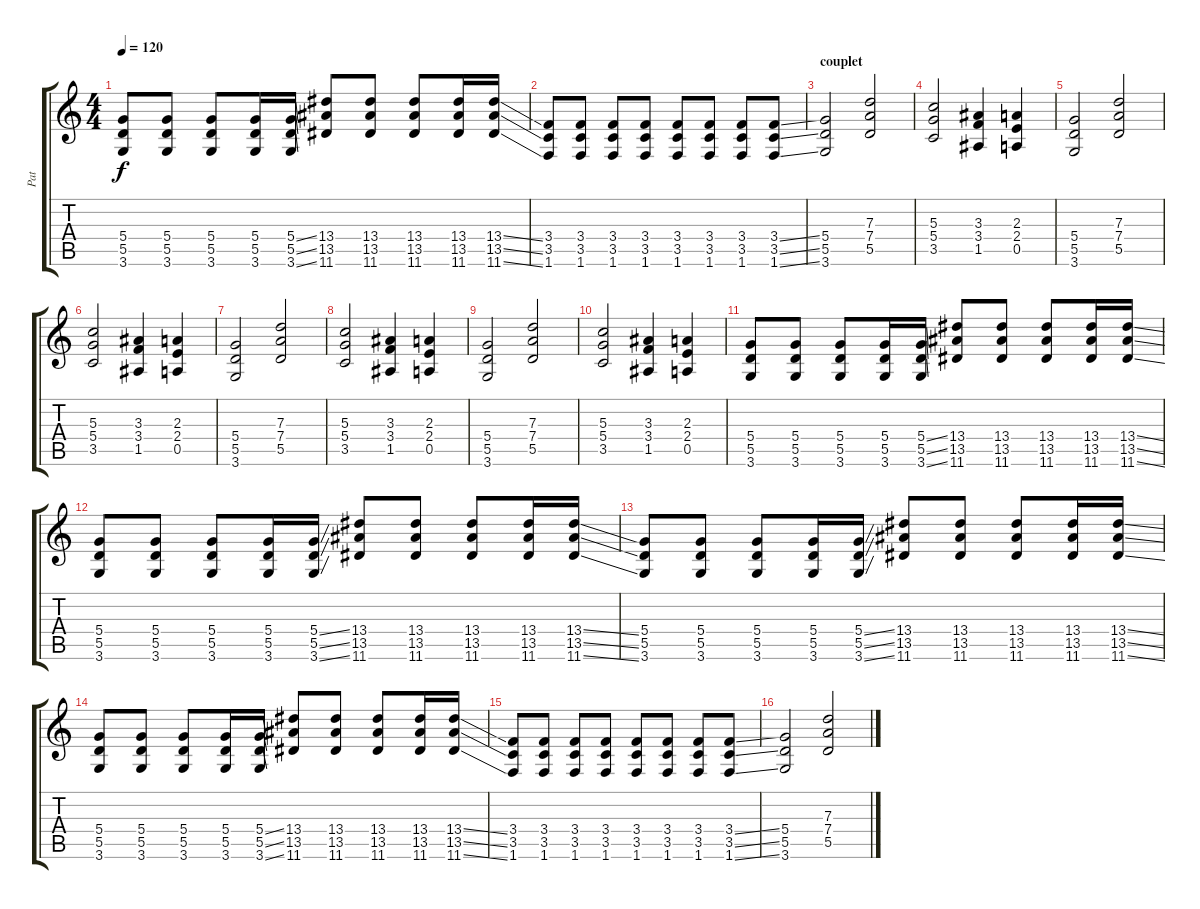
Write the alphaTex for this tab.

\track ("Pat" "Pat") {instrument overdrivenguitar}
\staff {score tabs}
\tuning (E4 B3 G3 D3 A2 E2) {hide}
\ts (4 4)
\tempo 120
\clef g2
\ks c
(5.4 5.5 3.6).8{dy f} (5.4 5.5 3.6).8 (5.4 5.5 3.6).8 (5.4 5.5 3.6).16 (5.4{ss} 5.5{ss} 3.6{ss}).16 (13.4 13.5 11.6).8 (13.4 13.5 11.6).8 (13.4 13.5 11.6).8 (13.4 13.5 11.6).16 (13.4{ss} 13.5{ss} 11.6{ss}).16 |
(3.4 3.5 1.6).8 (3.4 3.5 1.6).8 (3.4 3.5 1.6).8 (3.4 3.5 1.6).8 (3.4 3.5 1.6).8 (3.4 3.5 1.6).8 (3.4 3.5 1.6).8 (3.4{ss} 3.5{ss} 1.6{ss}).8 |
\section ("" "couplet")
(5.4 5.5 3.6).2 (7.3 7.4 5.5).2 |
(5.3 5.4 3.5).2 (3.3 3.4 1.5).4 (2.3 2.4 0.5).4 |
(5.4 5.5 3.6).2 (7.3 7.4 5.5).2 |
(5.3 5.4 3.5).2 (3.3 3.4 1.5).4 (2.3 2.4 0.5).4 |
(5.4 5.5 3.6).2 (7.3 7.4 5.5).2 |
(5.3 5.4 3.5).2 (3.3 3.4 1.5).4 (2.3 2.4 0.5).4 |
(5.4 5.5 3.6).2 (7.3 7.4 5.5).2 |
(5.3 5.4 3.5).2 (3.3 3.4 1.5).4 (2.3 2.4 0.5).4 |
\section ("" "")
(5.4 5.5 3.6).8 (5.4 5.5 3.6).8 (5.4 5.5 3.6).8 (5.4 5.5 3.6).16 (5.4{ss} 5.5{ss} 3.6{ss}).16 (13.4 13.5 11.6).8 (13.4 13.5 11.6).8 (13.4 13.5 11.6).8 (13.4 13.5 11.6).16 (13.4{ss} 13.5{ss} 11.6{ss}).16 |
(5.4 5.5 3.6).8 (5.4 5.5 3.6).8 (5.4 5.5 3.6).8 (5.4 5.5 3.6).16 (5.4{ss} 5.5{ss} 3.6{ss}).16 (13.4 13.5 11.6).8 (13.4 13.5 11.6).8 (13.4 13.5 11.6).8 (13.4 13.5 11.6).16 (13.4{ss} 13.5{ss} 11.6{ss}).16 |
(5.4 5.5 3.6).8 (5.4 5.5 3.6).8 (5.4 5.5 3.6).8 (5.4 5.5 3.6).16 (5.4{ss} 5.5{ss} 3.6{ss}).16 (13.4 13.5 11.6).8 (13.4 13.5 11.6).8 (13.4 13.5 11.6).8 (13.4 13.5 11.6).16 (13.4{ss} 13.5{ss} 11.6{ss}).16 |
(5.4 5.5 3.6).8 (5.4 5.5 3.6).8 (5.4 5.5 3.6).8 (5.4 5.5 3.6).16 (5.4{ss} 5.5{ss} 3.6{ss}).16 (13.4 13.5 11.6).8 (13.4 13.5 11.6).8 (13.4 13.5 11.6).8 (13.4 13.5 11.6).16 (13.4{ss} 13.5{ss} 11.6{ss}).16 |
(3.4 3.5 1.6).8 (3.4 3.5 1.6).8 (3.4 3.5 1.6).8 (3.4 3.5 1.6).8 (3.4 3.5 1.6).8 (3.4 3.5 1.6).8 (3.4 3.5 1.6).8 (3.4{ss} 3.5{ss} 1.6{ss}).8 |
(5.4 5.5 3.6).2 (7.3 7.4 5.5).2
